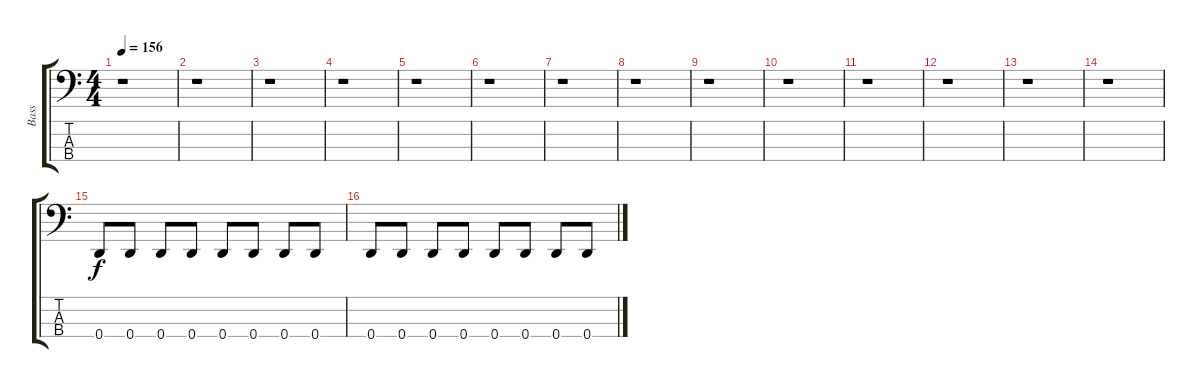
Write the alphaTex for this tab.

\track ("Bass" "Bass") {instrument electricbassfinger}
\staff {score tabs}
\tuning (G2 D2 A1 D1) {hide}
\ts (4 4)
\tempo 156
\clef f4
\ks c
r.1{dy f instrument electricbassfinger} |
r.1 |
r.1 |
r.1 |
r.1 |
r.1 |
r.1 |
r.1 |
r.1 |
r.1 |
r.1 |
r.1 |
r.1 |
r.1 |
0.4.8 0.4.8 0.4.8 0.4.8 0.4.8 0.4.8 0.4.8 0.4.8 |
0.4.8 0.4.8 0.4.8 0.4.8 0.4.8 0.4.8 0.4.8 0.4.8
